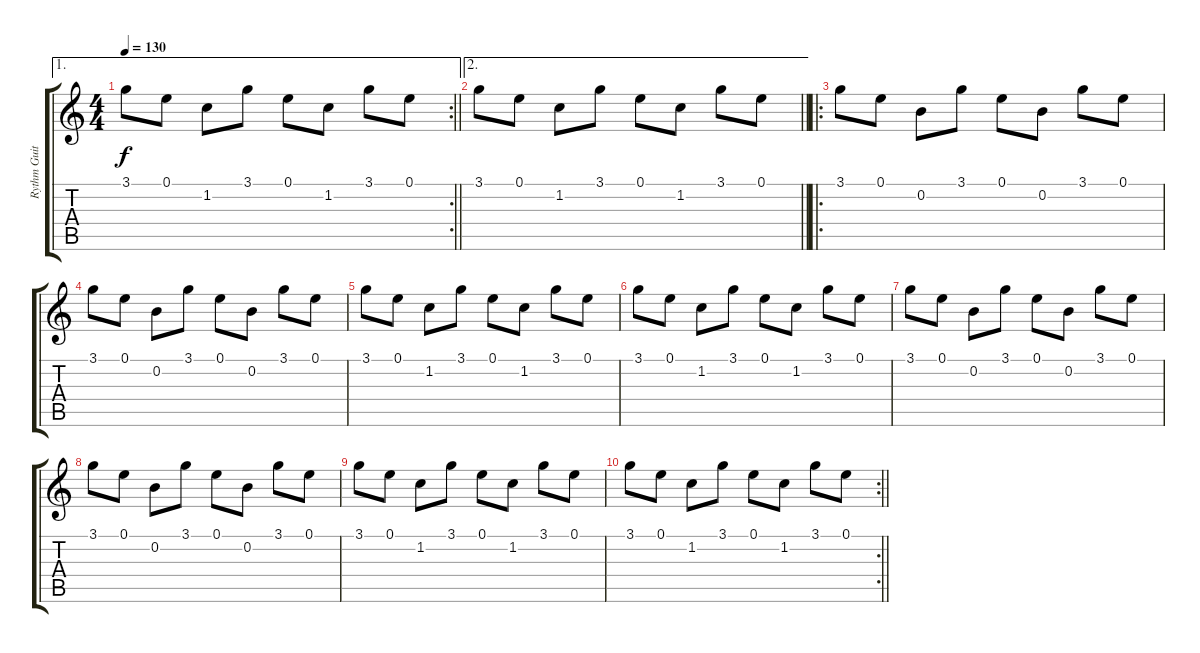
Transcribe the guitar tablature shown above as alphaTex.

\track ("Rythm Guitar 2" "Rythm Guit") {instrument electricguitarjazz}
\staff {score tabs}
\tuning (E4 B3 G3 D3 A2 E2) {hide}
\ae 1
\rc 2
\ts (4 4)
\tempo 130
\clef g2
\barLineRight lightlight
\ks c
3.1.8{dy f} 0.1.8 1.2.8 3.1.8 0.1.8 1.2.8 3.1.8 0.1.8 |
\ae 2
\barLineRight lightlight
3.1.8 0.1.8 1.2.8 3.1.8 0.1.8 1.2.8 3.1.8 0.1.8 |
\ro
3.1.8 0.1.8 0.2.8 3.1.8 0.1.8 0.2.8 3.1.8 0.1.8 |
3.1.8 0.1.8 0.2.8 3.1.8 0.1.8 0.2.8 3.1.8 0.1.8 |
3.1.8 0.1.8 1.2.8 3.1.8 0.1.8 1.2.8 3.1.8 0.1.8 |
3.1.8 0.1.8 1.2.8 3.1.8 0.1.8 1.2.8 3.1.8 0.1.8 |
3.1.8 0.1.8 0.2.8 3.1.8 0.1.8 0.2.8 3.1.8 0.1.8 |
3.1.8 0.1.8 0.2.8 3.1.8 0.1.8 0.2.8 3.1.8 0.1.8 |
3.1.8 0.1.8 1.2.8 3.1.8 0.1.8 1.2.8 3.1.8 0.1.8 |
\rc 2
\barLineRight lightlight
3.1.8 0.1.8 1.2.8 3.1.8 0.1.8 1.2.8 3.1.8 0.1.8
